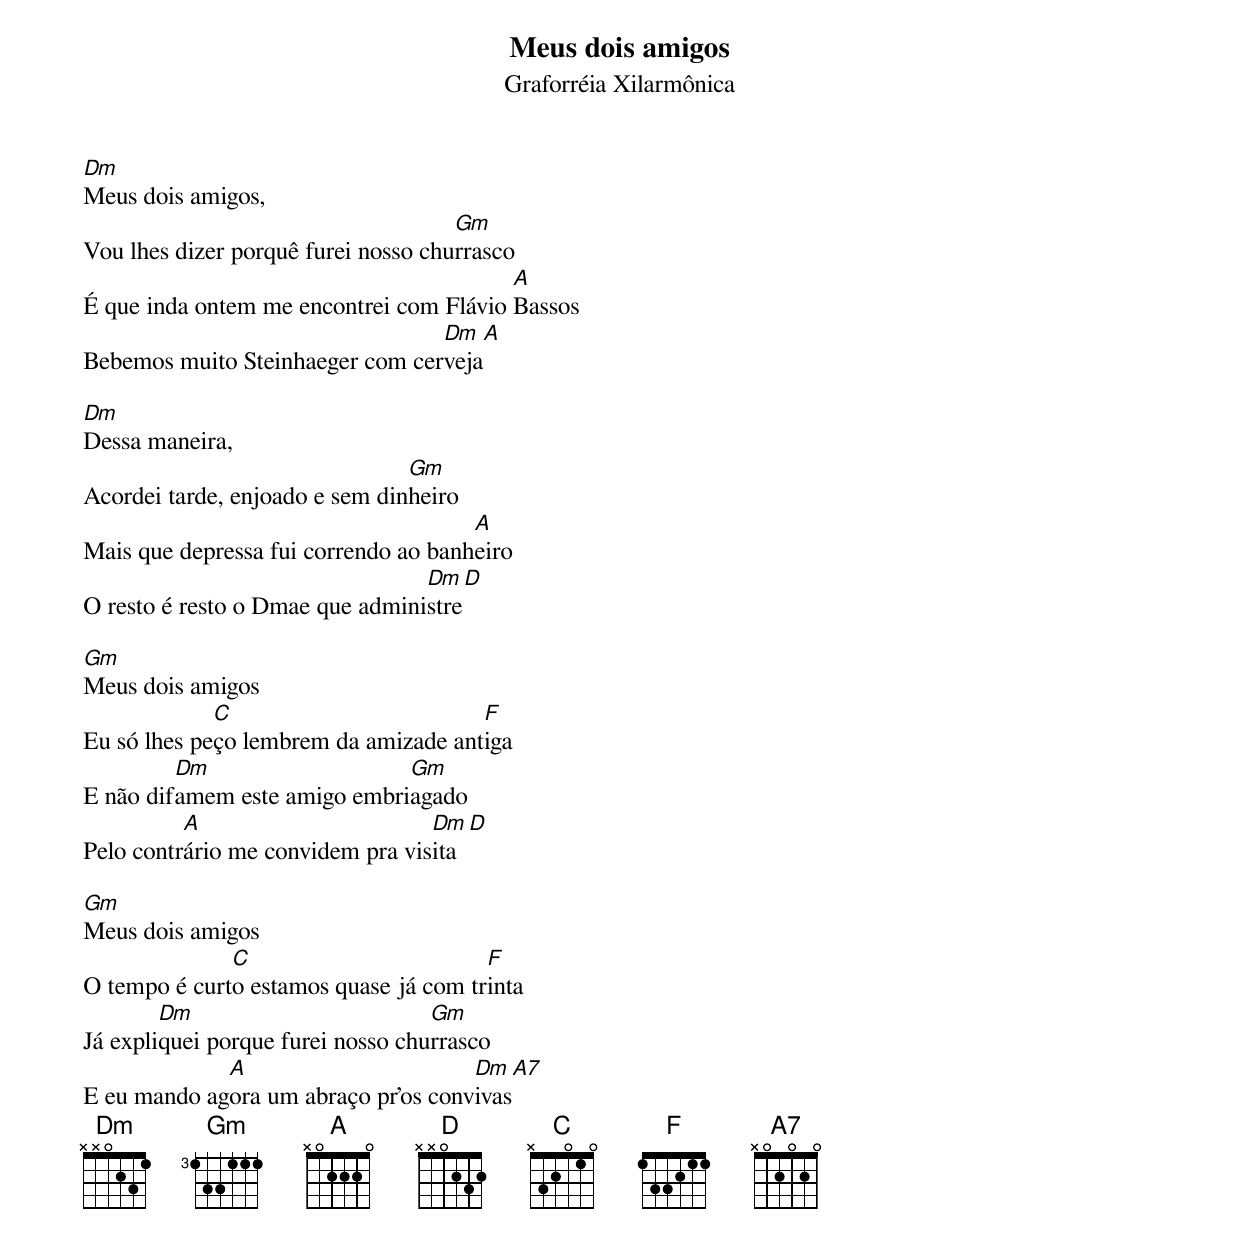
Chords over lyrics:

Meus dois amigos
Graforréia Xilarmônica

Dm
Meus dois amigos,
                                     Gm
Vou lhes dizer porquê furei nosso churrasco
                                         A
É que inda ontem me encontrei com Flávio Bassos
                                 Dm      A
Bebemos muito Steinhaeger com cerveja

Dm
Dessa maneira,
                                Gm
Acordei tarde, enjoado e sem dinheiro
                                      A
Mais que depressa fui correndo ao banheiro
                                 Dm   D
O resto é resto o Dmae que administre

Gm
Meus dois amigos
             C                        F
Eu só lhes peço lembrem da amizade antiga
         Dm                   Gm
E não difamem este amigo embriagado
          A                       Dm   D
Pelo contrário me convidem pra visita

Gm
Meus dois amigos
              C                        F
O tempo é curto estamos quase já com trinta
        Dm                         Gm
Já expliquei porque furei nosso churrasco
             A                       Dm  A7
E eu mando agora um abraço pr'os convivas
